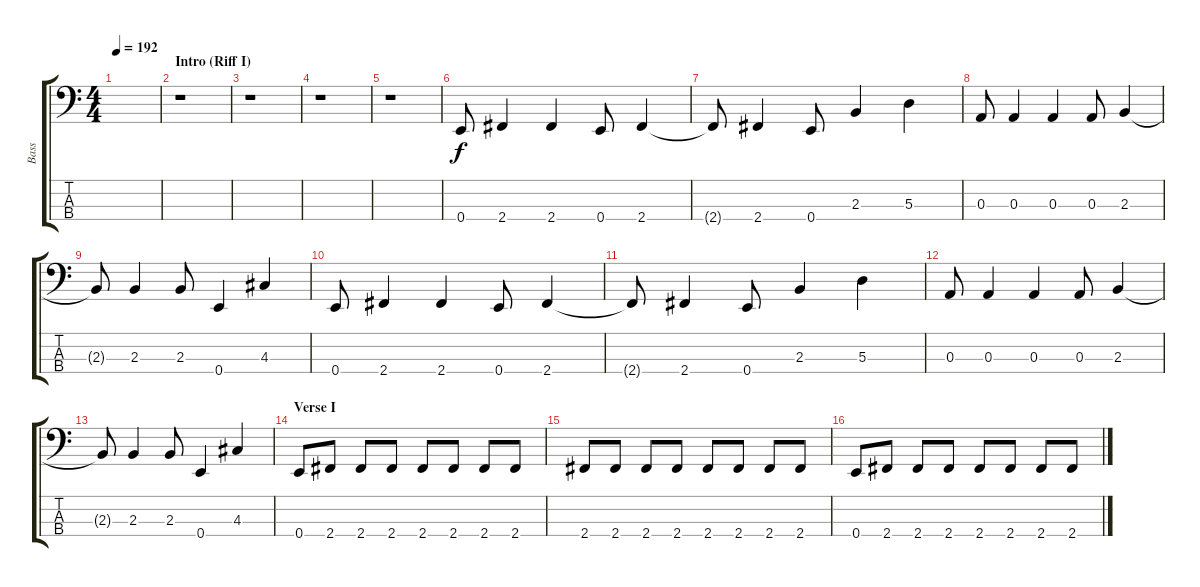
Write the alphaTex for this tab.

\track ("Bass" "Bass") {instrument fretlessbass}
\staff {score tabs}
\tuning (G2 D2 A1 E1) {hide}
\ts (4 4)
\tempo 192
\tempo 190
\tempo 192
\clef f4
\ks c
|
\section ("" "Intro (Riff I)")
r.1 |
r.1 |
r.1 |
r.1 |
0.4.8 2.4.4 2.4.4 0.4.8 2.4.4 |
2.4{t}.8 2.4.4 0.4.8 2.3.4 5.3.4 |
0.3.8 0.3.4 0.3.4 0.3.8 2.3.4 |
2.3{t}.8 2.3.4 2.3.8 0.4.4 4.3.4 |
0.4.8 2.4.4 2.4.4 0.4.8 2.4.4 |
2.4{t}.8 2.4.4 0.4.8 2.3.4 5.3.4 |
0.3.8 0.3.4 0.3.4 0.3.8 2.3.4 |
2.3{t}.8 2.3.4 2.3.8 0.4.4 4.3.4 |
\section ("" "Verse I")
0.4.8 2.4.8 2.4.8 2.4.8 2.4.8 2.4.8 2.4.8 2.4.8 |
2.4.8 2.4.8 2.4.8 2.4.8 2.4.8 2.4.8 2.4.8 2.4.8 |
0.4.8 2.4.8 2.4.8 2.4.8 2.4.8 2.4.8 2.4.8 2.4.8
